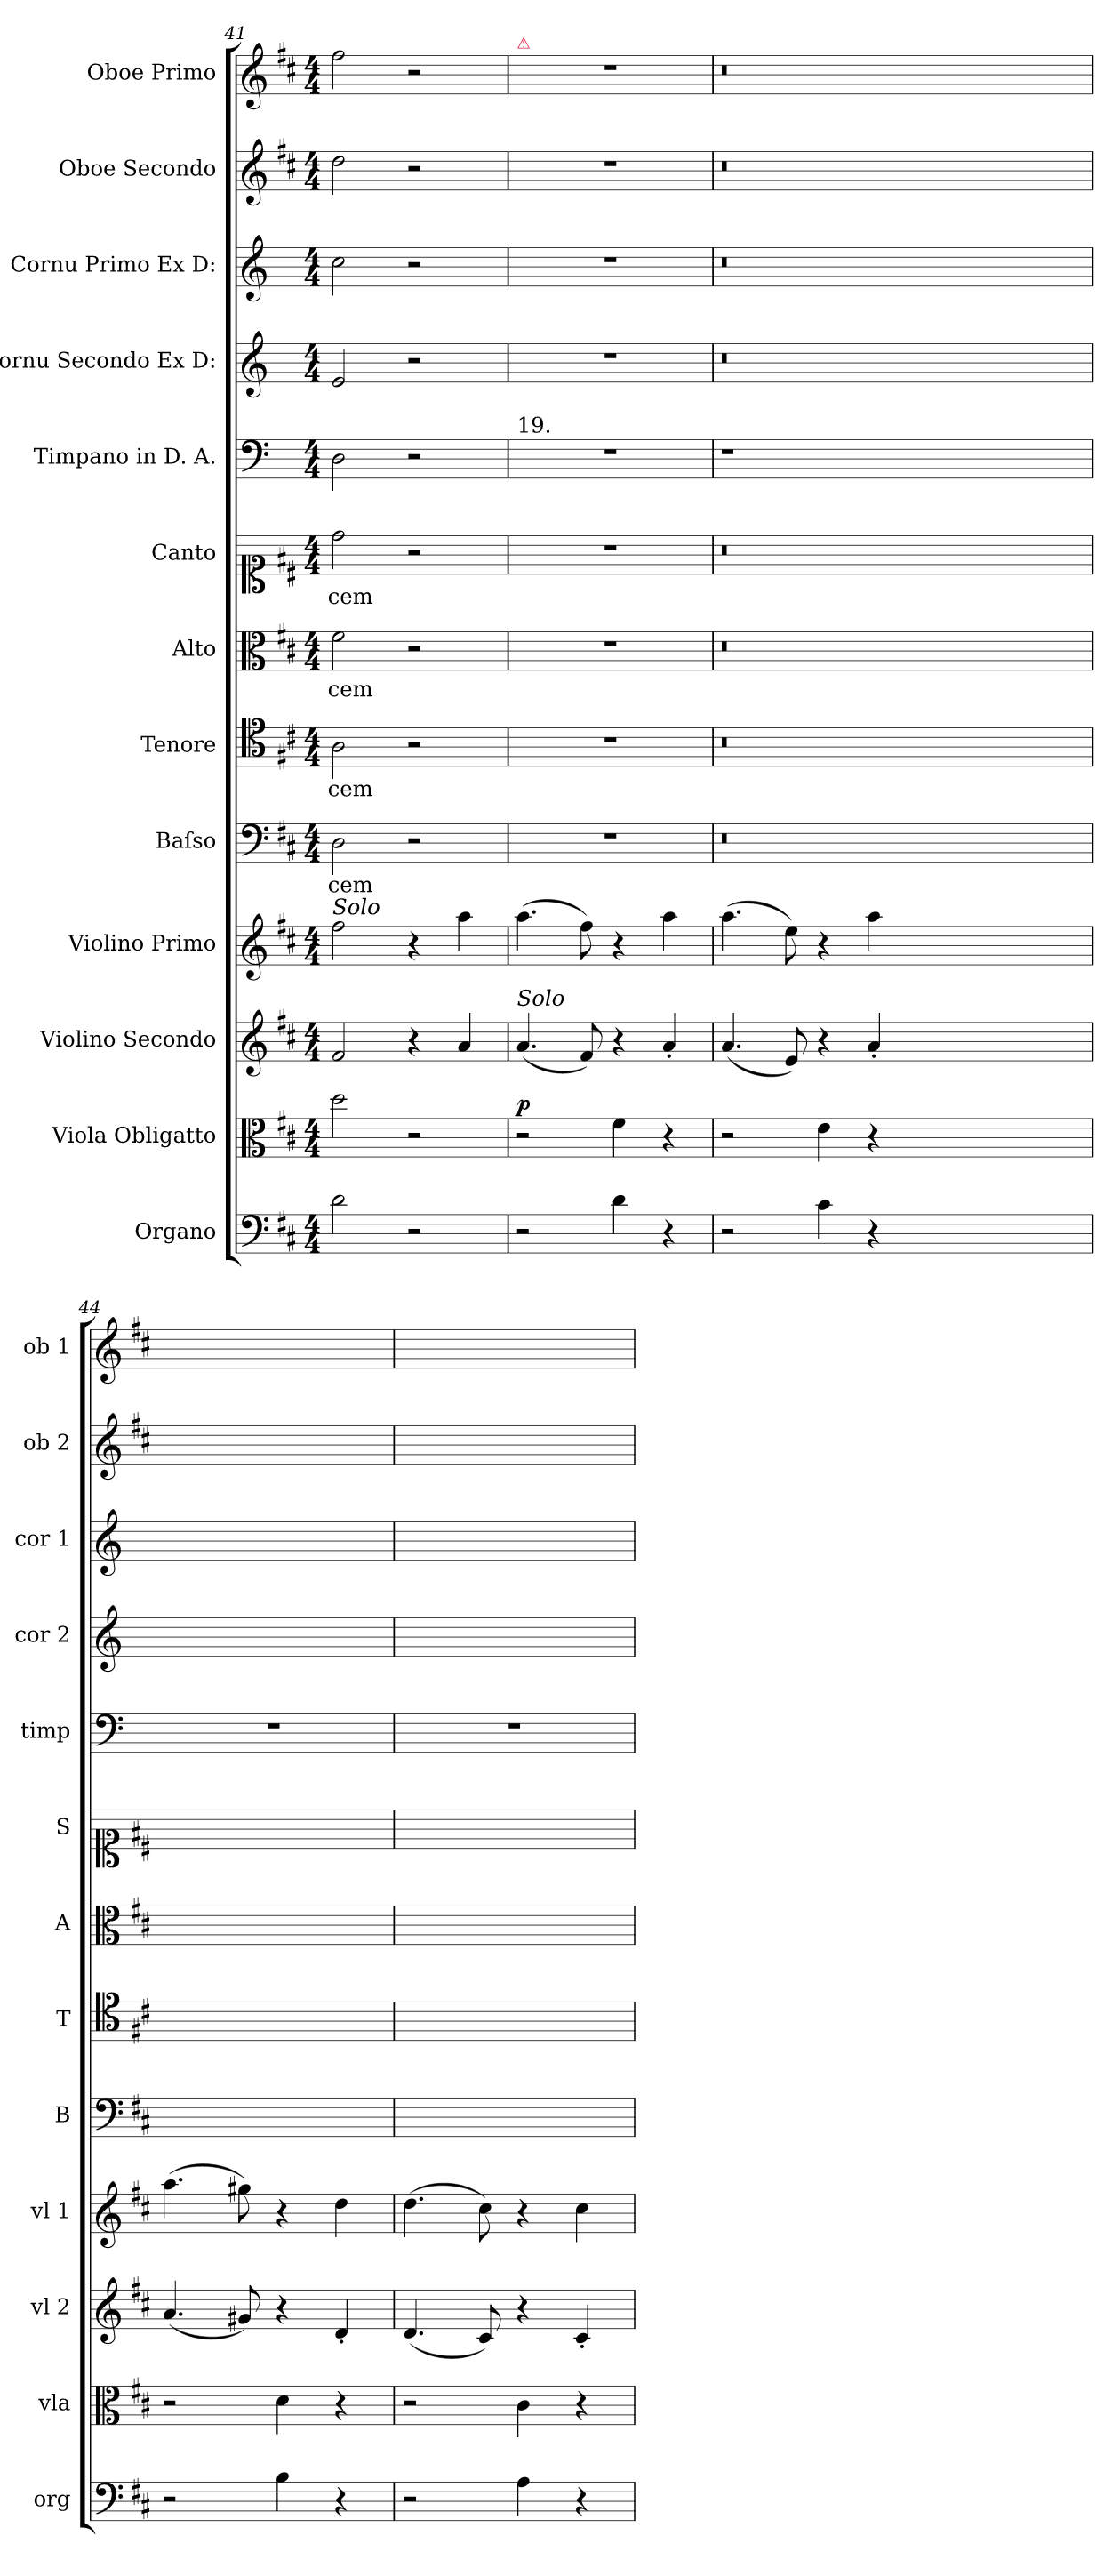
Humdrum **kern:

**kern	**dynam	**kern	**dynam	**kern	**kern	**kern	**text	**kern	**text	**kern	**text	**kern	**text	**kern	**kern	**kern	**kern	**kern
*part13	*part13	*part12	*part12	*part11	*part10	*part9	*part9	*part8	*part8	*part7	*part7	*part6	*part6	*part5	*part4	*part3	*part2	*part1
*staff13	*staff13	*staff12	*staff12	*staff11	*staff10	*staff9	*staff9	*staff8	*staff8	*staff7	*staff7	*staff6	*staff6	*staff5	*staff4	*staff3	*staff2	*staff1
*I"Organo	*	*I"Viola Obligatto	*	*I"Violino Secondo	*I"Violino Primo	*I"Baſso	*	*I"Tenore	*	*I"Alto	*	*I"Canto	*	*I"Timpano in D. A.	*I"Cornu Secondo Ex D:	*I"Cornu Primo Ex D:	*I"Oboe Secondo	*I"Oboe Primo
*I'org	*	*I'vla	*	*I'vl 2	*I'vl 1	*I'B	*	*I'T	*	*I'A	*	*I'S	*	*I'timp	*I'cor 2	*I'cor 1	*I'ob 2	*I'ob 1
*clefF4	*	*clefC3	*	*clefG2	*clefG2	*clefF4	*	*clefC4	*	*clefC3	*	*clefC1	*	*clefF4	*clefG2	*clefG2	*clefG2	*clefG2
*	*	*	*	*	*	*	*	*	*	*	*	*	*	*	*ITrd6c10	*ITrd6c10	*	*
*k[f#c#]	*	*k[f#c#]	*	*k[f#c#]	*k[f#c#]	*k[f#c#]	*	*k[f#c#]	*	*k[f#c#]	*	*k[f#c#]	*	*k[]	*k[f#c#]	*k[f#c#]	*k[f#c#]	*k[f#c#]
*D:	*	*D:	*	*D:	*D:	*D:	*	*D:	*	*D:	*	*D:	*	*	*	*	*D:	*D:
*M4/4	*	*M4/4	*	*M4/4	*M4/4	*M4/4	*	*M4/4	*	*M4/4	*	*M4/4	*	*M4/4	*M4/4	*M4/4	*M4/4	*M4/4
=41	=41	=41	=41	=41	=41	=41	=41	=41	=41	=41	=41	=41	=41	=41	=41	=41	=41	=41
!	!	!	!	!	!LO:TX:a:i:t=Solo	!	!	!	!	!	!	!	!	!	!	!	!	!
2d\	.	2dd\	.	2f#/	2ff#\	2D\	-cem	2A\	-cem	2f#\	-cem	2dd\	-cem	2D\	2F#/	2d\	2dd\	2ff#\
!	!LO:DY:a	!	!	!	!	!	!	!	!	!	!	!	!	!	!	!	!	!
2r	pio&colon;	2r	.	4r	4r	2r	.	2r	.	2r	.	2r	.	2r	2r	2r	2r	2r
.	.	.	.	4a/	4aa\	.	.	.	.	.	.	.	.	.	.	.	.	.
=42	=42	=42	=42	=42	=42	=42	=42	=42	=42	=42	=42	=42	=42	=42	=42	=42	=42	=42
!	!	!	!	!	!	!	!	!	!	!	!	!	!	!	!	!	!	!LO:TX:a:color=crimson:t=⚠
!	!	!	!	!	!	!	!	!	!	!	!	!	!	!LO:TX:a:t=19.	!	!	!	!
!	!	!	!	!LO:TX:a:i:t=Solo	!	!	!	!	!	!	!	!	!	!	!	!	!	!
!	!	!	!LO:DY:a	!	!	!	!	!	!	!	!	!	!	!	!	!	!	!
2r	.	2r	p	(4.a/	(4.aa\	1r	.	1r	.	1r	.	1r	.	1r	1r	1r	1r	1r
.	.	.	.	8f#/)	8ff#\)	.	.	.	.	.	.	.	.	.	.	.	.	.
4d\	.	4f#\	.	4r	4r	.	.	.	.	.	.	.	.	.	.	.	.	.
4r	.	4r	.	4a'/	4aa\	.	.	.	.	.	.	.	.	.	.	.	.	.
=43	=43	=43	=43	=43	=43	=43	=43	=43	=43	=43	=43	=43	=43	=43	=43	=43	=43	=43
2r	.	2r	.	(4.a/	(4.aa\	0.r	.	0.r	.	0.r	.	0.r	.	1r	0.r	0.r	0.r	0.r
.	.	.	.	8e/)	8ee\)	.	.	.	.	.	.	.	.	.	.	.	.	.
4c#\	.	4e\	.	4r	4r	.	.	.	.	.	.	.	.	.	.	.	.	.
4r	.	4r	.	4a'/	4aa\	.	.	.	.	.	.	.	.	.	.	.	.	.
0ryy	.	0ryy	.	0ryy	0ryy	.	.	.	.	.	.	.	.	0ryy	.	.	.	.
=44	=44	=44	=44	=44	=44	=44	=44	=44	=44	=44	=44	=44	=44	=44	=44	=44	=44	=44
2r	.	2r	.	(4.a/	(4.aa\	1ryy	.	1ryy	.	1ryy	.	1ryy	.	1r	1ryy	1ryy	1ryy	1ryy
.	.	.	.	8g#X/)	8gg#X\)	.	.	.	.	.	.	.	.	.	.	.	.	.
4B\	.	4d\	.	4r	4r	.	.	.	.	.	.	.	.	.	.	.	.	.
4r	.	4r	.	4d'/	4dd\	.	.	.	.	.	.	.	.	.	.	.	.	.
=45	=45	=45	=45	=45	=45	=45	=45	=45	=45	=45	=45	=45	=45	=45	=45	=45	=45	=45
2r	.	2r	.	(4.d/	(4.dd\	1ryy	.	1ryy	.	1ryy	.	1ryy	.	1r	1ryy	1ryy	1ryy	1ryy
.	.	.	.	8c#/)	8cc#\)	.	.	.	.	.	.	.	.	.	.	.	.	.
4A\	.	4c#\	.	4r	4r	.	.	.	.	.	.	.	.	.	.	.	.	.
4r	.	4r	.	4c#'/	4cc#\	.	.	.	.	.	.	.	.	.	.	.	.	.
=	=	=	=	=	=	=	=	=	=	=	=	=	=	=	=	=	=	=
*-	*-	*-	*-	*-	*-	*-	*-	*-	*-	*-	*-	*-	*-	*-	*-	*-	*-	*-
